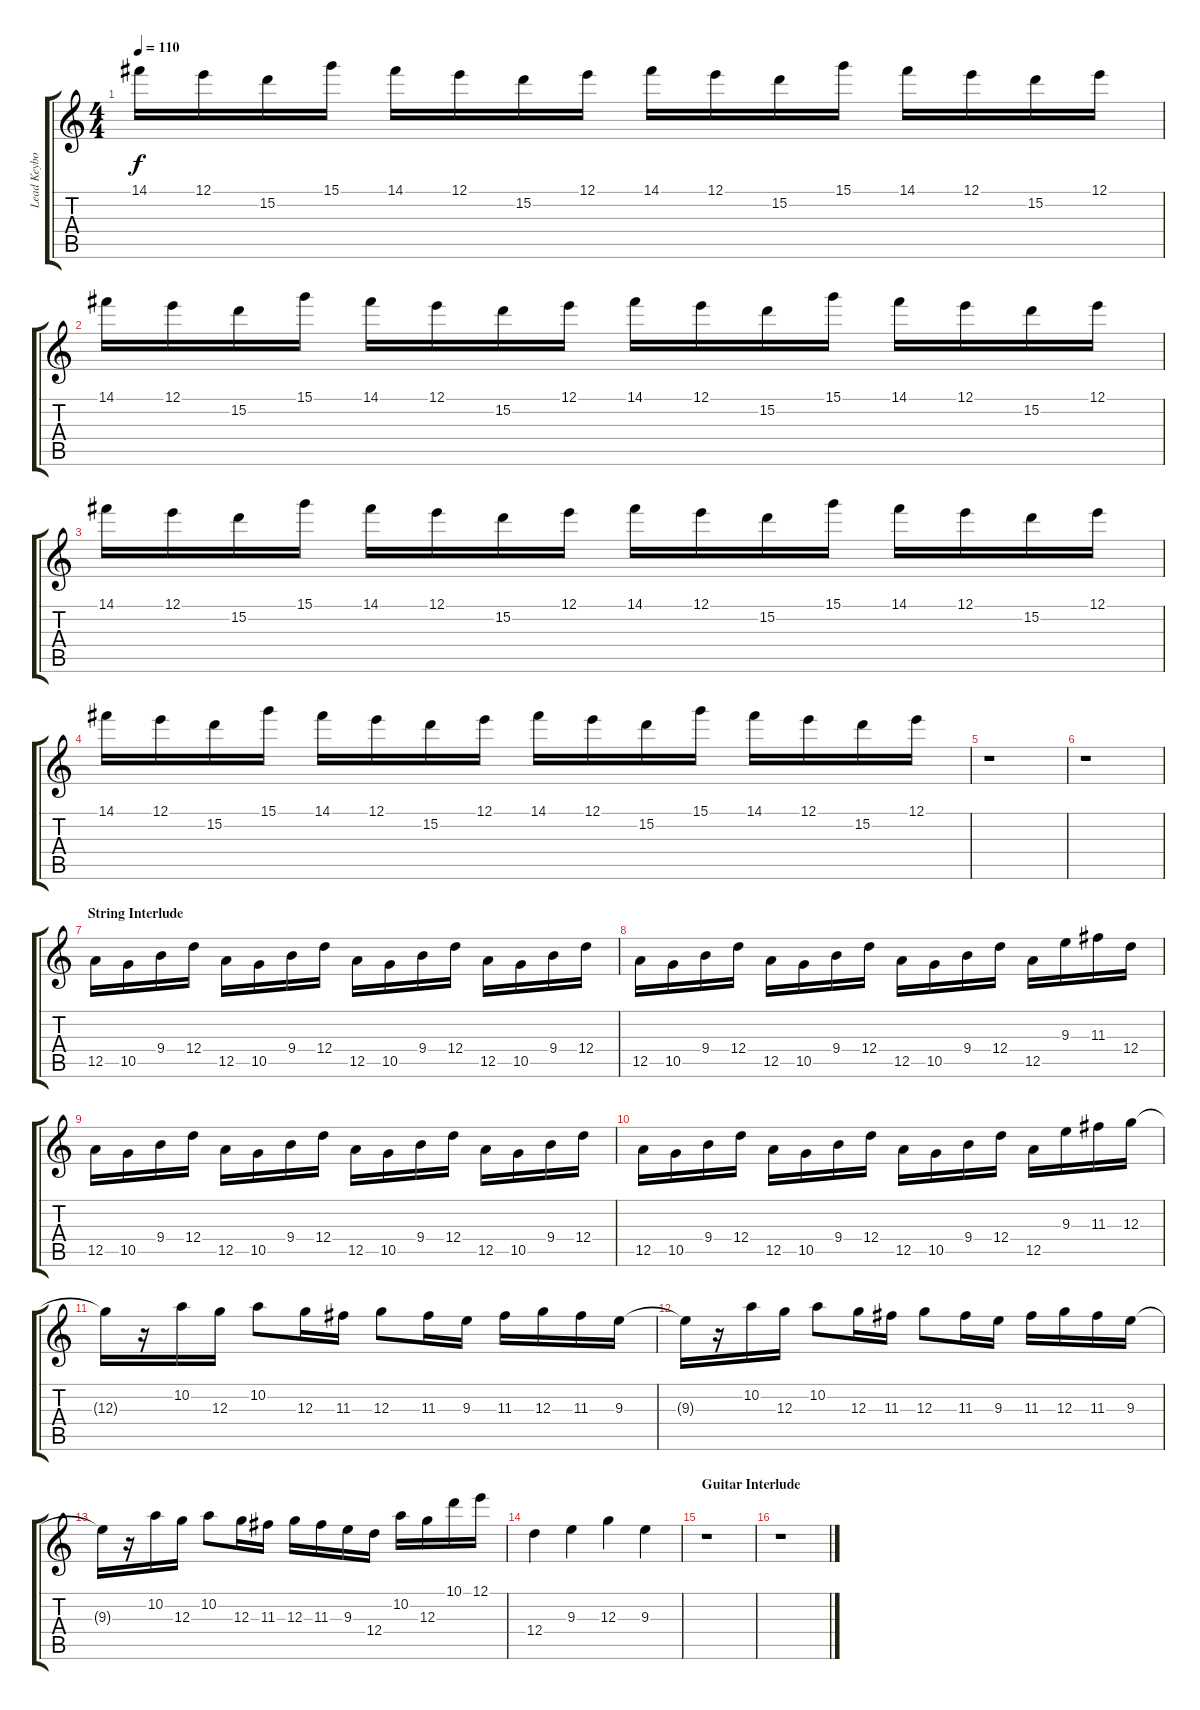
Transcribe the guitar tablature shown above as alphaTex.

\track ("Lead Keyboard" "Lead Keybo") {instrument pad1newage}
\staff {score tabs}
\tuning (E5 B4 G4 D4 A3 E3) {hide}
\ts (4 4)
\tempo 110
\clef g2
\ks c
14.1.16{dy f} 12.1.16 15.2.16 15.1.16 14.1.16 12.1.16 15.2.16 12.1.16 14.1.16 12.1.16 15.2.16 15.1.16 14.1.16 12.1.16 15.2.16 12.1.16 |
14.1.16 12.1.16 15.2.16 15.1.16 14.1.16 12.1.16 15.2.16 12.1.16 14.1.16 12.1.16 15.2.16 15.1.16 14.1.16 12.1.16 15.2.16 12.1.16 |
14.1.16 12.1.16 15.2.16 15.1.16 14.1.16 12.1.16 15.2.16 12.1.16 14.1.16 12.1.16 15.2.16 15.1.16 14.1.16 12.1.16 15.2.16 12.1.16 |
14.1.16 12.1.16 15.2.16 15.1.16 14.1.16 12.1.16 15.2.16 12.1.16 14.1.16 12.1.16 15.2.16 15.1.16 14.1.16 12.1.16 15.2.16 12.1.16 |
r.1 |
r.1 |
\section ("" "String Interlude")
12.5.16{volume 12 instrument stringensemble1} 10.5.16 9.4.16 12.4.16 12.5.16 10.5.16 9.4.16 12.4.16 12.5.16 10.5.16 9.4.16 12.4.16 12.5.16 10.5.16 9.4.16 12.4.16 |
12.5.16 10.5.16 9.4.16 12.4.16 12.5.16 10.5.16 9.4.16 12.4.16 12.5.16 10.5.16 9.4.16 12.4.16 12.5.16 9.3.16 11.3.16 12.4.16 |
12.5.16 10.5.16 9.4.16 12.4.16 12.5.16 10.5.16 9.4.16 12.4.16 12.5.16 10.5.16 9.4.16 12.4.16 12.5.16 10.5.16 9.4.16 12.4.16 |
12.5.16 10.5.16 9.4.16 12.4.16 12.5.16 10.5.16 9.4.16 12.4.16 12.5.16 10.5.16 9.4.16 12.4.16 12.5.16 9.3.16 11.3.16 12.3.16 |
12.3{t}.16 r.16 10.2.16 12.3.16 10.2.8 12.3.16 11.3.16 12.3.8 11.3.16 9.3.16 11.3.16 12.3.16 11.3.16 9.3.16 |
9.3{t}.16 r.16 10.2.16 12.3.16 10.2.8 12.3.16 11.3.16 12.3.8 11.3.16 9.3.16 11.3.16 12.3.16 11.3.16 9.3.16 |
9.3{t}.16 r.16 10.2.16 12.3.16 10.2.8 12.3.16 11.3.16 12.3.16 11.3.16 9.3.16 12.4.16 10.2.16 12.3.16 10.1.16 12.1.16 |
12.4.4 9.3.4 12.3.4 9.3.4 |
\section ("" "Guitar Interlude")
r.1 |
r.1
